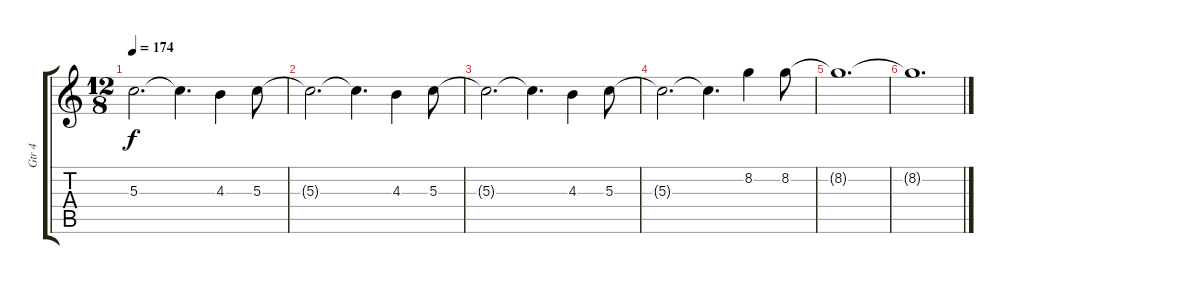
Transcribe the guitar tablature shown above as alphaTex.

\track ("Gtr 4" "Gtr 4") {instrument overdrivenguitar}
\staff {score tabs}
\tuning (E4 B3 G3 D3 A2 E2) {hide}
\ts (12 8)
\tempo 174
\clef g2
\ks c
5.3{t}.2{d dy f} 5.3{t}.4{d} 4.3.4 5.3.8 |
5.3{t}.2{d} 5.3{t}.4{d} 4.3.4 5.3.8 |
5.3{t}.2{d} 5.3{t}.4{d} 4.3.4 5.3.8 |
5.3{t}.2{d} 5.3{t}.4{d} 8.2.4 8.2.8 |
8.2{t}.1{d} |
8.2{t}.1{d}
